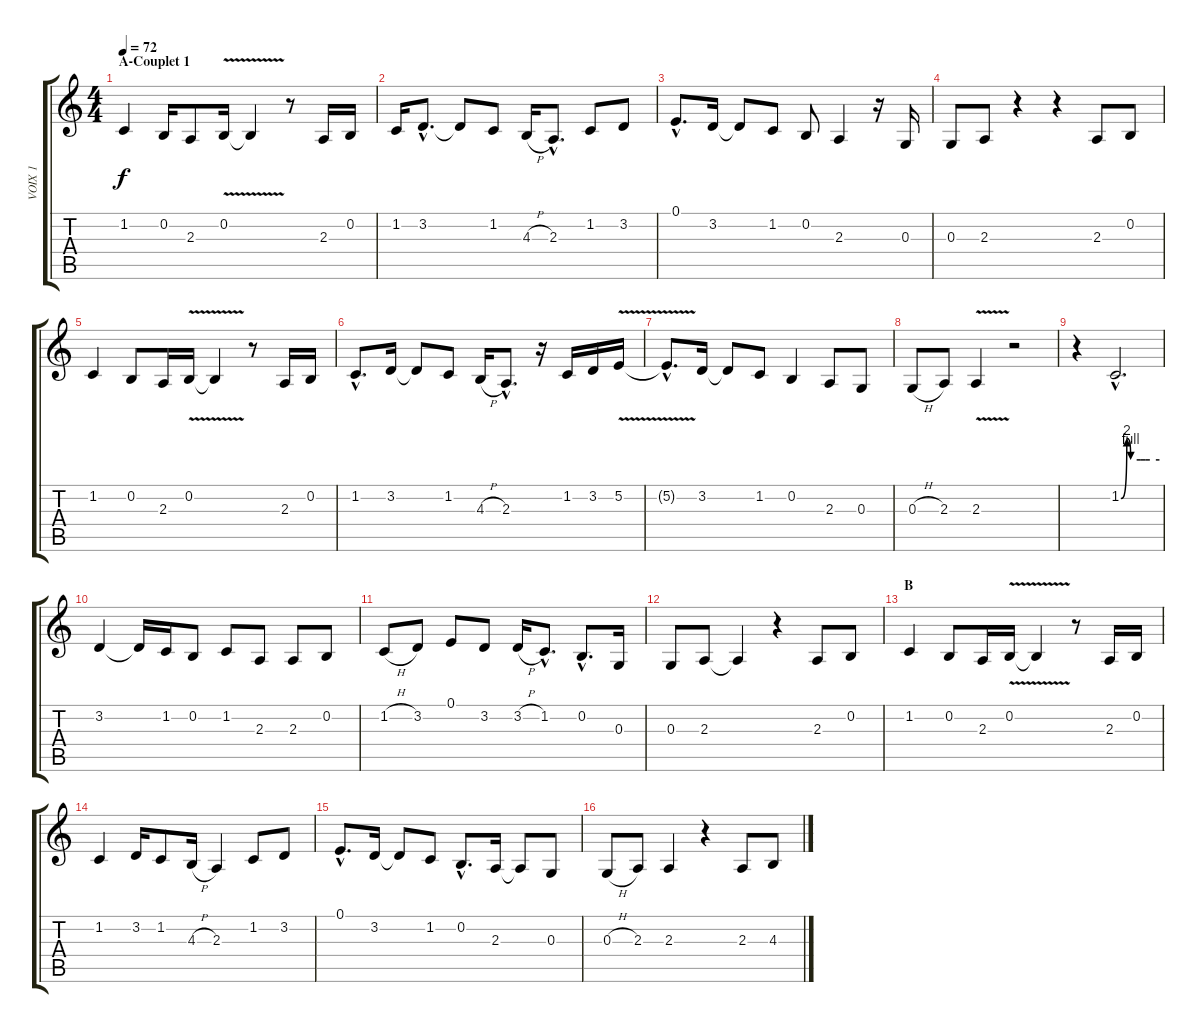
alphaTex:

\track ("VOIX 1" "VOIX 1") {instrument synthvoice}
\staff {score tabs}
\tuning (E4 B3 G3 D3 A2 E2) {hide}
\ts (4 4)
\section ("" "A-Couplet 1")
\tempo 72
\clef g2
\ks c
1.2.4{dy f} 0.2.16 2.3.8 0.2{v}.16 0.2{t}.4 r.8 2.3.16 0.2.16 |
1.2.16 3.2{hac}.8{d} 3.2{t}.8 1.2.8 4.3{h}.16 2.3{hac}.8{d} 1.2.8 3.2.8 |
0.1{hac}.8{d} 3.2.16 3.2{t}.8 1.2.8 0.2.8 2.3.4 r.16 0.3.16 |
0.3.8 2.3.8 r.4 r.4 2.3.8 0.2.8 |
1.2.4 0.2.8 2.3.16 0.2{v}.16 0.2{t}.4 r.8 2.3.16 0.2.16 |
1.2{hac}.8{d} 3.2.16 3.2{t}.8 1.2.8 4.3{h}.16 2.3{hac}.8{d} r.16 1.2.16 3.2.16 5.2{v}.16 |
5.2{hac t}.8{d} 3.2.16 3.2{t}.8 1.2.8 0.2.4 2.3.8 0.3.8 |
0.3{h}.8 2.3.8 2.3{v}.4 r.2 |
r.4 1.2{be (custom 0 0 9 8 15 4 30 4 38 4 45 4 60 4) hac}.2{d} |
3.2.4 3.2{t}.16 1.2.16 0.2.8 1.2.8 2.3.8 2.3.8 0.2.8 |
1.2{h}.8 3.2.8 0.1.8 3.2.8 3.2{h}.16 1.2{hac}.8{d} 0.2{hac}.8{d} 0.3.16 |
0.3.8 2.3.8 2.3{t}.4 r.4 2.3.8 0.2.8 |
\section ("" "B")
1.2.4 0.2.8 2.3.16 0.2{v}.16 0.2{t}.4 r.8 2.3.16 0.2.16 |
1.2.4 3.2.16 1.2.8 4.3{h}.16 2.3.4 1.2.8 3.2.8 |
0.1{hac}.8{d} 3.2.16 3.2{t}.8 1.2.8 0.2{hac}.8{d} 2.3.16 2.3{t}.8 0.3.8 |
0.3{h}.8 2.3.8 2.3.4 r.4 2.3.8 4.3.8
